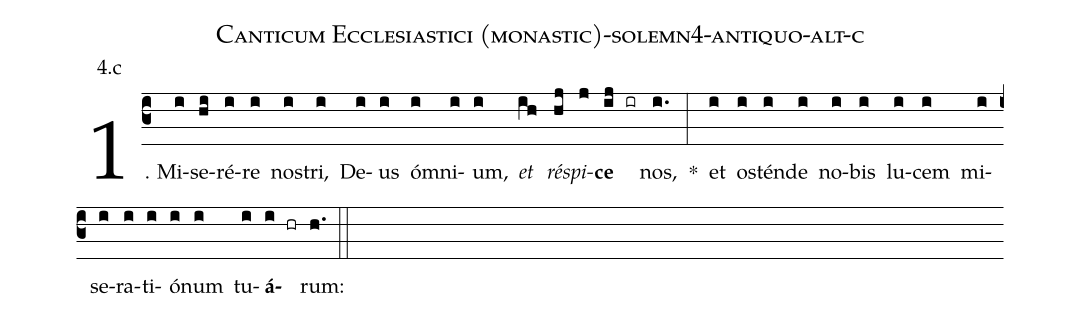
name: Canticum Ecclesiastici (monastic)-solemn4-antiquo-alt-c;
annotation: 4.c;
%%
(c3)1. Mi(i)se(hi)ré(i)re(i) nos(i)tri,(i) De(i)us(i) óm(i)ni(i)um,(i) <i>et</i>(ih) <i>ré</i>(hj)<i>spi</i>(j)<b>ce</b>(ij ir) nos,(i.) *(:) et(i) os(i)tén(i)de(i) no(i)bis(i) lu(i)cem(i) mi(i)se(i)ra(i)ti(i)ó(i)num(i) tu(i)<b>á</b>(i hr)rum:(h.) (::)
